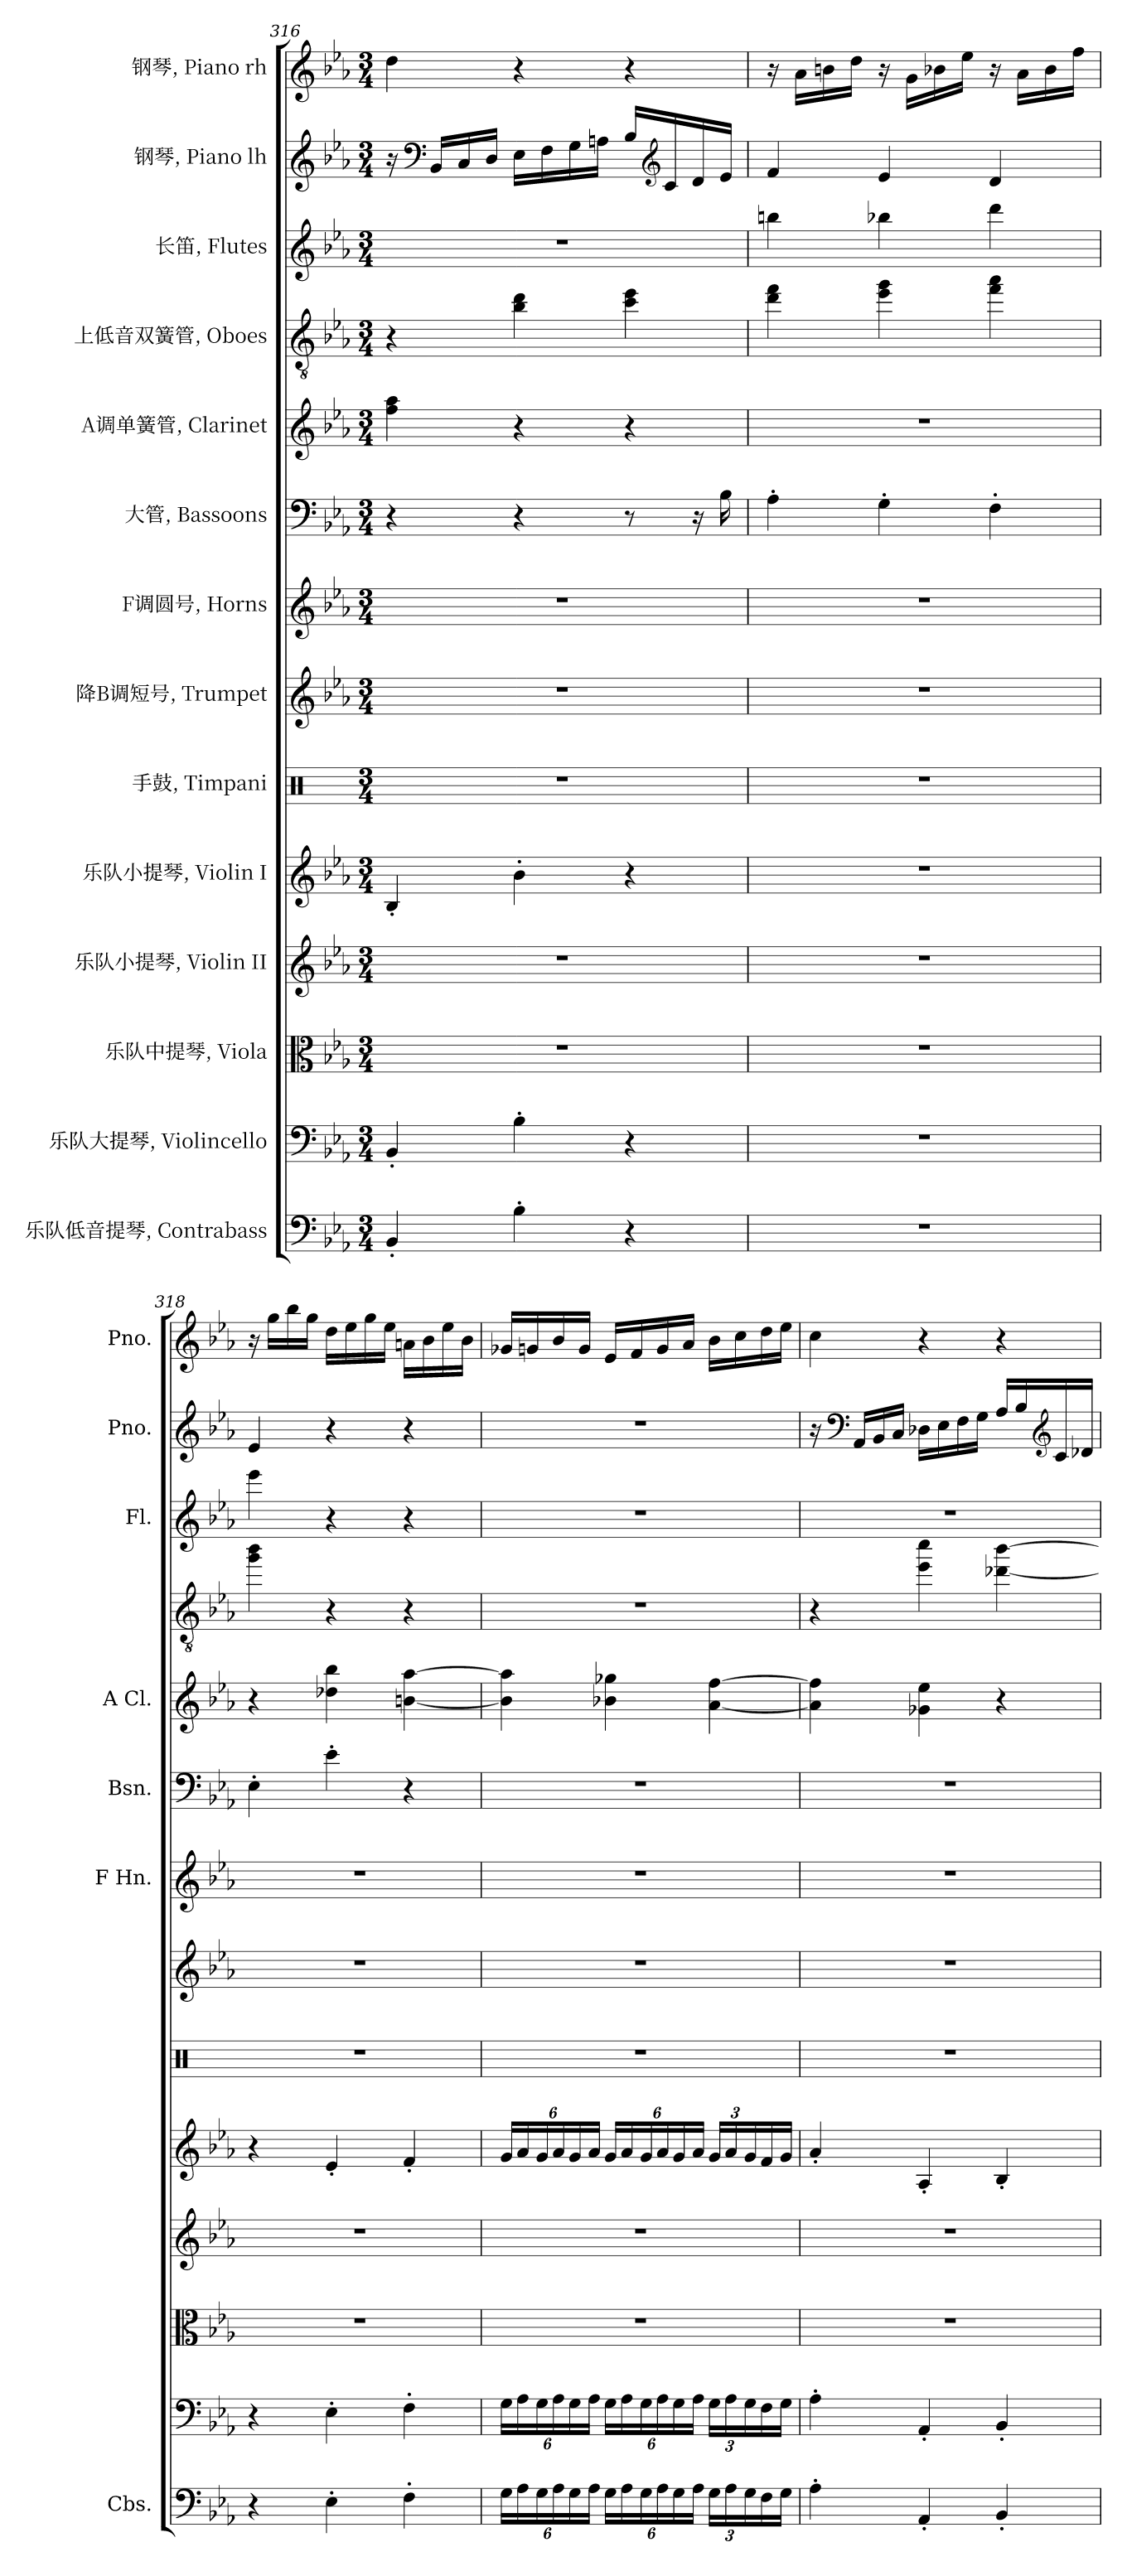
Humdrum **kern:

**kern	**kern	**kern	**kern	**kern	**kern	**kern	**kern	**kern	**kern	**kern	**kern	**kern	**kern
*part14	*part13	*part12	*part11	*part10	*part9	*part8	*part7	*part6	*part5	*part4	*part3	*part2	*part1
*staff14	*staff13	*staff12	*staff11	*staff10	*staff9	*staff8	*staff7	*staff6	*staff5	*staff4	*staff3	*staff2	*staff1
*I"乐队低音提琴, Contrabass	*I"乐队大提琴, Violincello	*I"乐队中提琴, Viola	*I"乐队小提琴, Violin II	*I"乐队小提琴, Violin I	*I"手鼓, Timpani	*I"降B调短号, Trumpet	*I"F调圆号, Horns	*I"大管, Bassoons	*I"A调单簧管, Clarinet	*I"上低音双簧管, Oboes	*I"长笛, Flutes	*I"钢琴, Piano lh	*I"钢琴, Piano rh
*I'Cbs.	*	*	*	*	*	*	*I'F Hn.	*I'Bsn.	*I'A Cl.	*	*I'Fl.	*I'Pno.	*I'Pno.
!!LO:PB:g=z
*clefF4	*clefF4	*clefC3	*clefG2	*clefG2	*clefX	*clefG2	*clefG2	*clefF4	*clefG2	*clefGv2	*clefG2	*clefG2	*clefG2
*ITrd7c12	*	*	*	*	*	*ITrd1c2	*ITrd4c7	*	*ITrd2c3	*	*	*	*
*k[b-e-a-]	*k[b-e-a-]	*k[b-e-a-]	*k[b-e-a-]	*k[b-e-a-]	*k[]	*k[b-e-a-d-g-]	*k[b-e-a-d-]	*k[b-e-a-]	*k[]	*k[b-e-a-]	*k[b-e-a-]	*k[b-e-a-]	*k[b-e-a-]
*M3/4	*M3/4	*M3/4	*M3/4	*M3/4	*M3/4	*M3/4	*M3/4	*M3/4	*M3/4	*M3/4	*M3/4	*M3/4	*M3/4
=316	=316	=316	=316	=316	=316	=316	=316	=316	=316	=316	=316	=316	=316
4BBB-'/	4BB-'/	2.r	2.r	4B-'/	2.r	2.r	2.r	4r	4dd\ 4ff\	4r	2.r	16r	4dd\
*	*	*	*	*	*	*	*	*	*	*	*	*clefF4	*
.	.	.	.	.	.	.	.	.	.	.	.	16BB-/LL	.
.	.	.	.	.	.	.	.	.	.	.	.	16C/	.
.	.	.	.	.	.	.	.	.	.	.	.	16D/JJ	.
4BB-'\	4B-'\	.	.	4b-'\	.	.	.	4r	4r	4b-\ 4dd\	.	16E-\LL	4r
.	.	.	.	.	.	.	.	.	.	.	.	16F\	.
.	.	.	.	.	.	.	.	.	.	.	.	16G\	.
.	.	.	.	.	.	.	.	.	.	.	.	16An\JJ	.
4r	4r	.	.	4r	.	.	.	8r	4r	4cc\ 4ee-\	.	16B-/LL	4r
*	*	*	*	*	*	*	*	*	*	*	*	*clefG2	*
.	.	.	.	.	.	.	.	.	.	.	.	16c/	.
.	.	.	.	.	.	.	.	16r	.	.	.	16d/	.
.	.	.	.	.	.	.	.	16B-\	.	.	.	16e-/JJ	.
=317	=317	=317	=317	=317	=317	=317	=317	=317	=317	=317	=317	=317	=317
2.r	2.r	2.r	2.r	2.r	2.r	2.r	2.r	4A-'\	2.r	4dd\ 4ff\	4bbn\	4f/	16r
.	.	.	.	.	.	.	.	.	.	.	.	.	16a-\LL
.	.	.	.	.	.	.	.	.	.	.	.	.	16bn\
.	.	.	.	.	.	.	.	.	.	.	.	.	16dd\JJ
.	.	.	.	.	.	.	.	4G'\	.	4ee-\ 4gg\	4bb-X\	4e-/	16r
.	.	.	.	.	.	.	.	.	.	.	.	.	16g\LL
.	.	.	.	.	.	.	.	.	.	.	.	.	16b-X\
.	.	.	.	.	.	.	.	.	.	.	.	.	16ee-\JJ
.	.	.	.	.	.	.	.	4F'\	.	4ff\ 4aa-\	4ddd\	4d/	16r
.	.	.	.	.	.	.	.	.	.	.	.	.	16a-\LL
.	.	.	.	.	.	.	.	.	.	.	.	.	16b-\
.	.	.	.	.	.	.	.	.	.	.	.	.	16ff\JJ
!!LO:PB:g=z
=318	=318	=318	=318	=318	=318	=318	=318	=318	=318	=318	=318	=318	=318
4r	4r	2.r	2.r	4r	2.r	2.r	2.r	4E-'\	4r	4gg\ 4bb-\	4eee-\	4e-/	16r
.	.	.	.	.	.	.	.	.	.	.	.	.	16gg\LL
.	.	.	.	.	.	.	.	.	.	.	.	.	16bb-\
.	.	.	.	.	.	.	.	.	.	.	.	.	16gg\JJ
4EE-'\	4E-'\	.	.	4e-'/	.	.	.	4e-'\	4b-X\ 4gg\	4r	4r	4r	16dd\LL
.	.	.	.	.	.	.	.	.	.	.	.	.	16ee-\
.	.	.	.	.	.	.	.	.	.	.	.	.	16gg\
.	.	.	.	.	.	.	.	.	.	.	.	.	16ee-\JJ
4FF'\	4F'\	.	.	4f'/	.	.	.	4r	[4g#X\ [4ff\	4r	4r	4r	16an\LL
.	.	.	.	.	.	.	.	.	.	.	.	.	16b-\
.	.	.	.	.	.	.	.	.	.	.	.	.	16ee-\
.	.	.	.	.	.	.	.	.	.	.	.	.	16b-\JJ
=319	=319	=319	=319	=319	=319	=319	=319	=319	=319	=319	=319	=319	=319
*Xbrackettup	*Xbrackettup	*	*	*Xbrackettup	*	*	*	*	*	*	*	*	*
24GG\LL	24G\LL	2.r	2.r	24g/LL	2.r	2.r	2.r	2.r	4g#\] 4ff\]	2.r	2.r	2.r	16g-X/LL
24AA-\	24A-\	.	.	24a-/	.	.	.	.	.	.	.	.	.
.	.	.	.	.	.	.	.	.	.	.	.	.	16gn/
24GG\	24G\	.	.	24g/	.	.	.	.	.	.	.	.	.
24AA-\	24A-\	.	.	24a-/	.	.	.	.	.	.	.	.	16b-/
24GG\	24G\	.	.	24g/	.	.	.	.	.	.	.	.	.
.	.	.	.	.	.	.	.	.	.	.	.	.	16g/JJ
24AA-\JJ	24A-\JJ	.	.	24a-/JJ	.	.	.	.	.	.	.	.	.
24GG\LL	24G\LL	.	.	24g/LL	.	.	.	.	4gn\ 4ee-X\	.	.	.	16e-/LL
24AA-\	24A-\	.	.	24a-/	.	.	.	.	.	.	.	.	.
.	.	.	.	.	.	.	.	.	.	.	.	.	16f/
24GG\	24G\	.	.	24g/	.	.	.	.	.	.	.	.	.
24AA-\	24A-\	.	.	24a-/	.	.	.	.	.	.	.	.	16g/
24GG\	24G\	.	.	24g/	.	.	.	.	.	.	.	.	.
.	.	.	.	.	.	.	.	.	.	.	.	.	16a-/JJ
24AA-\JJ	24A-\JJ	.	.	24a-/JJ	.	.	.	.	.	.	.	.	.
24GG\LL	24G\LL	.	.	24g/LL	.	.	.	.	[4f\ [4dd\	.	.	.	16b-\LL
24AA-\	24A-\	.	.	24a-/	.	.	.	.	.	.	.	.	.
.	.	.	.	.	.	.	.	.	.	.	.	.	16cc\
24GG\	24G\	.	.	24g/	.	.	.	.	.	.	.	.	.
16FF\	16F\	.	.	16f/	.	.	.	.	.	.	.	.	16dd\
16GG\JJ	16G\JJ	.	.	16g/JJ	.	.	.	.	.	.	.	.	16ee-\JJ
!!LO:PB:g=z
=320	=320	=320	=320	=320	=320	=320	=320	=320	=320	=320	=320	=320	=320
4AA-'\	4A-'\	2.r	2.r	4a-'/	2.r	2.r	2.r	2.r	4f\] 4dd\]	4r	2.r	16r	4cc\
*	*	*	*	*	*	*	*	*	*	*	*	*clefF4	*
.	.	.	.	.	.	.	.	.	.	.	.	16AA-/LL	.
.	.	.	.	.	.	.	.	.	.	.	.	16BB-/	.
.	.	.	.	.	.	.	.	.	.	.	.	16C/JJ	.
4AAA-'/	4AA-'/	.	.	4A-'/	.	.	.	.	4e-X\ 4cc\	4ee-\ 4ccc\	.	16D-X\LL	4r
.	.	.	.	.	.	.	.	.	.	.	.	16E-\	.
.	.	.	.	.	.	.	.	.	.	.	.	16F\	.
.	.	.	.	.	.	.	.	.	.	.	.	16G\JJ	.
4BBB-'/	4BB-'/	.	.	4B-'/	.	.	.	.	4r	[4dd-X\ [4bb-\	.	16A-/LL	4r
.	.	.	.	.	.	.	.	.	.	.	.	16B-/	.
*	*	*	*	*	*	*	*	*	*	*	*	*clefG2	*
.	.	.	.	.	.	.	.	.	.	.	.	16c/	.
.	.	.	.	.	.	.	.	.	.	.	.	16d-X/JJ	.
=	=	=	=	=	=	=	=	=	=	=	=	=	=
*-	*-	*-	*-	*-	*-	*-	*-	*-	*-	*-	*-	*-	*-
